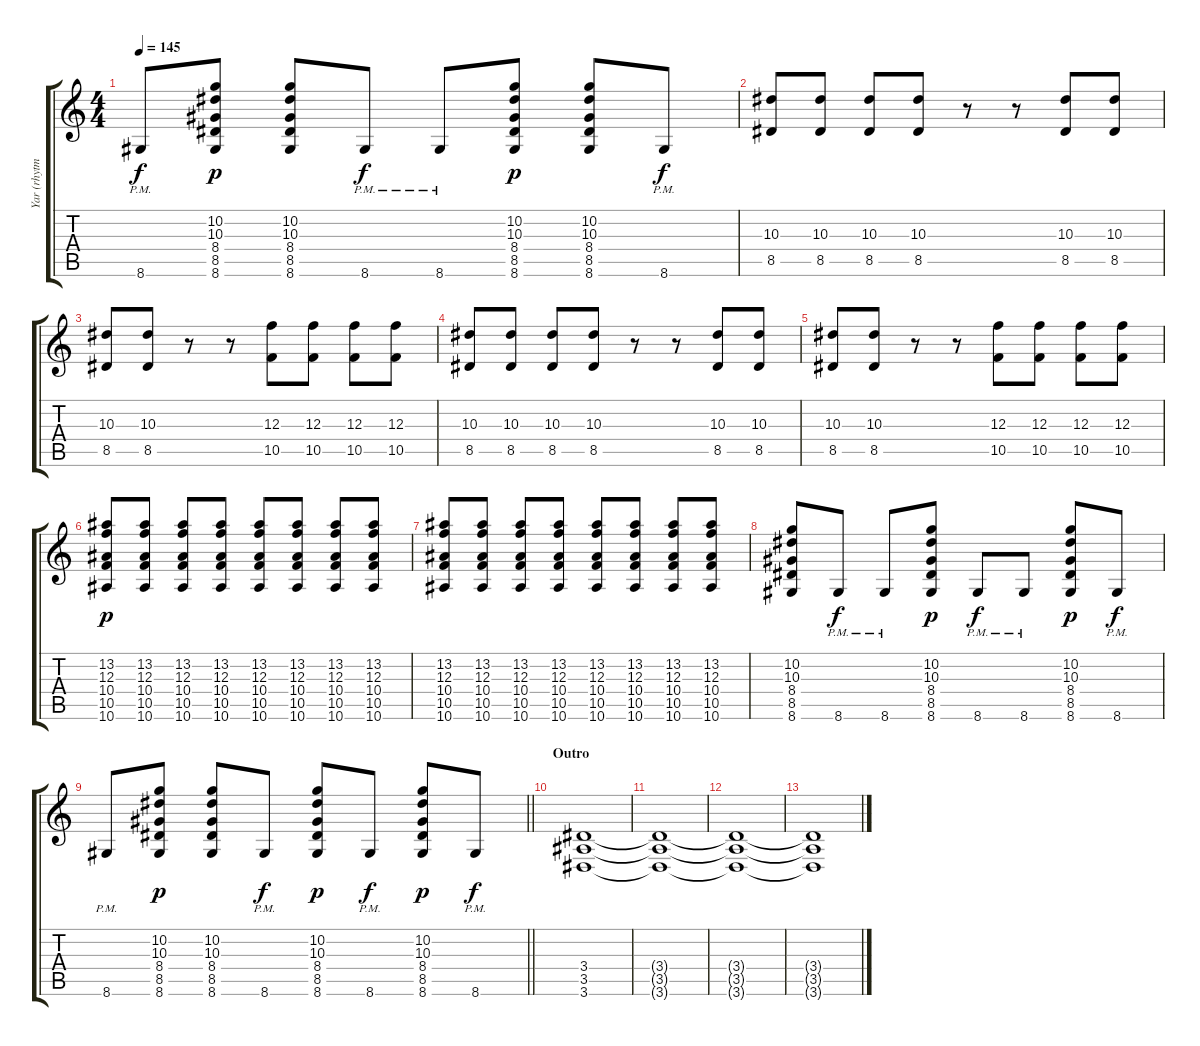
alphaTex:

\track ("Yar (rhytm)" "Yar (rhytm") {instrument distortionguitar}
\staff {score tabs}
\tuning (D4 A3 F3 C3 G2 C2) {hide}
\ts (4 4)
\tempo 145
\clef g2
\ks c
8.6{pm}.8{dy f} (10.2 10.3 8.4 8.5 8.6).8{dy p} (10.2 10.3 8.4 8.5 8.6).8 8.6{pm}.8{dy f} 8.6{pm}.8 (10.2 10.3 8.4 8.5 8.6).8{dy p} (10.2 10.3 8.4 8.5 8.6).8 8.6{pm}.8{dy f} |
(10.3 8.5).8 (10.3 8.5).8 (10.3 8.5).8 (10.3 8.5).8 r.8 r.8 (10.3 8.5).8 (10.3 8.5).8 |
(10.3 8.5).8 (10.3 8.5).8 r.8 r.8 (12.3 10.5).8 (12.3 10.5).8 (12.3 10.5).8 (12.3 10.5).8 |
(10.3 8.5).8 (10.3 8.5).8 (10.3 8.5).8 (10.3 8.5).8 r.8 r.8 (10.3 8.5).8 (10.3 8.5).8 |
(10.3 8.5).8 (10.3 8.5).8 r.8 r.8 (12.3 10.5).8 (12.3 10.5).8 (12.3 10.5).8 (12.3 10.5).8 |
(13.2 12.3 10.4 10.5 10.6).8{dy p} (13.2 12.3 10.4 10.5 10.6).8 (13.2 12.3 10.4 10.5 10.6).8 (13.2 12.3 10.4 10.5 10.6).8 (13.2 12.3 10.4 10.5 10.6).8 (13.2 12.3 10.4 10.5 10.6).8 (13.2 12.3 10.4 10.5 10.6).8 (13.2 12.3 10.4 10.5 10.6).8 |
(13.2 12.3 10.4 10.5 10.6).8 (13.2 12.3 10.4 10.5 10.6).8 (13.2 12.3 10.4 10.5 10.6).8 (13.2 12.3 10.4 10.5 10.6).8 (13.2 12.3 10.4 10.5 10.6).8 (13.2 12.3 10.4 10.5 10.6).8 (13.2 12.3 10.4 10.5 10.6).8 (13.2 12.3 10.4 10.5 10.6).8 |
(10.2 10.3 8.4 8.5 8.6).8 8.6{pm}.8{dy f} 8.6{pm}.8 (10.2 10.3 8.4 8.5 8.6).8{dy p} 8.6{pm}.8{dy f} 8.6{pm}.8 (10.2 10.3 8.4 8.5 8.6).8{dy p} 8.6{pm}.8{dy f} |
\barLineRight lightlight
8.6{pm}.8 (10.2 10.3 8.4 8.5 8.6).8{dy p} (10.2 10.3 8.4 8.5 8.6).8 8.6{pm}.8{dy f} (10.2 10.3 8.4 8.5 8.6).8{dy p} 8.6{pm}.8{dy f} (10.2 10.3 8.4 8.5 8.6).8{dy p} 8.6{pm}.8{dy f} |
\section ("" "Outro")
(3.4 3.5 3.6).1{volume 0} |
(3.4{t} 3.5{t} 3.6{t}).1 |
(3.4{t} 3.5{t} 3.6{t}).1 |
(3.4{t} 3.5{t} 3.6{t}).1
